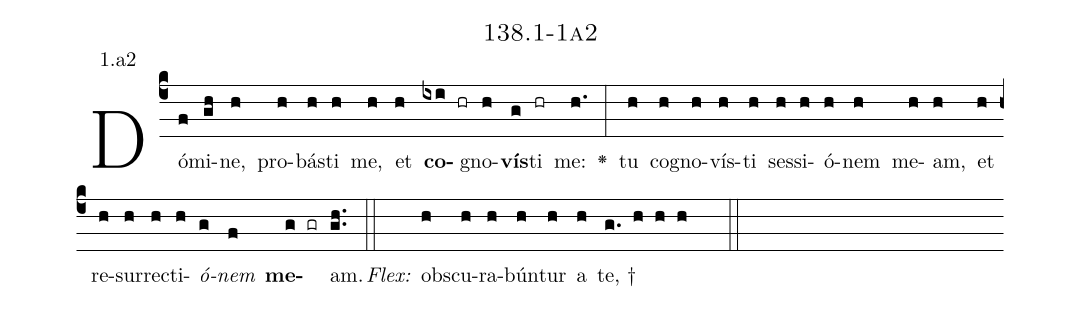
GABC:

name: 138.1-1a2;
annotation: 1.a2;
%%
(c4)Dó(f)mi(gh)ne,(h) pro(h)bás(h)ti(h) me,(h) et(h) <b>co</b>(ixi hr)gno(h)<b>vís</b>(g)ti(hr) me:(h.) <v>\greheightstar</v>(:) tu(h) co(h)gno(h)vís(h)ti(h) ses(h)si(h)ó(h)nem(h) me(h)am,(h) et(h) re(h)sur(h)rec(h)ti(h)<i>ó</i>(g)<i>nem</i>(f) <b>me</b>(g gr)am.(gh..) (::)
<i>Flex:</i>()  obs(h)cu(h)ra(h)bún(h)tur(h) a(h) te, †(g. h h h  ::)

%E(h) u(h) o(g) u(f) a(g) e.(gh..) (::)
